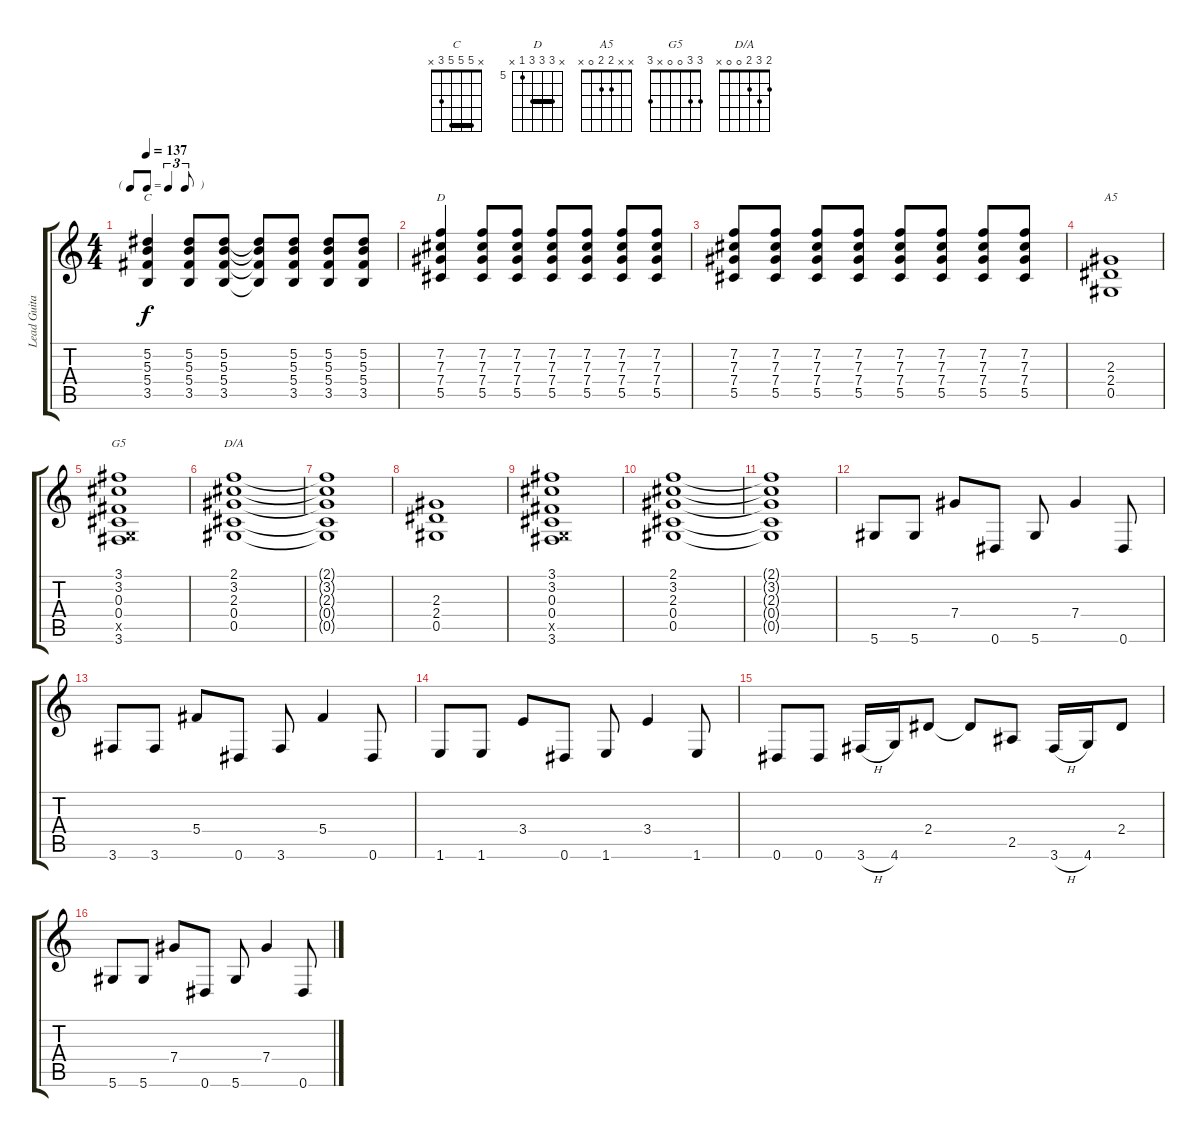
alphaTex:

\track ("Lead Guitar (Slash)" "Lead Guita") {instrument overdrivenguitar}
\staff {score tabs}
\tuning (Eb4 Bb3 Gb3 Db3 Ab2 Eb2) {hide}
\chord ("C" x 5 5 5 3 x) {barre 5}
\chord ("D" x 7 7 7 5 x) {firstfret 5 barre 7}
\chord ("A5" x x 2 2 0 x)
\chord ("G5" 3 3 0 0 x 3)
\chord ("D/A" 2 3 2 0 0 x)
\ts (4 4)
\tf triplet8th
\tempo 137
\clef g2
\ks c
(5.2 5.3 5.4 3.5).4{ch "C" dy f} (5.2 5.3 5.4 3.5).8 (5.2 5.3 5.4 3.5).8 (5.2{t} 5.3{t} 5.4{t} 3.5{t}).8 (5.2 5.3 5.4 3.5).8 (5.2 5.3 5.4 3.5).8 (5.2 5.3 5.4 3.5).8 |
(7.2 7.3 7.4 5.5).4{ch "D"} (7.2 7.3 7.4 5.5).8 (7.2 7.3 7.4 5.5).8 (7.2 7.3 7.4 5.5).8 (7.2 7.3 7.4 5.5).8 (7.2 7.3 7.4 5.5).8 (7.2 7.3 7.4 5.5).8 |
(7.2 7.3 7.4 5.5).8 (7.2 7.3 7.4 5.5).8 (7.2 7.3 7.4 5.5).8 (7.2 7.3 7.4 5.5).8 (7.2 7.3 7.4 5.5).8 (7.2 7.3 7.4 5.5).8 (7.2 7.3 7.4 5.5).8 (7.2 7.3 7.4 5.5).8 |
(2.3 2.4 0.5).1{ch "A5"} |
(3.1 3.2 0.3 0.4 -1.5{x} 3.6).1{ch "G5"} |
(2.1 3.2 2.3 0.4 0.5).1{ch "D/A"} |
(2.1{t} 3.2{t} 2.3{t} 0.4{t} 0.5{t}).1 |
(2.3 2.4 0.5).1 |
(3.1 3.2 0.3 0.4 -1.5{x} 3.6).1 |
(2.1 3.2 2.3 0.4 0.5).1 |
(2.1{t} 3.2{t} 2.3{t} 0.4{t} 0.5{t}).1 |
5.6.8 5.6.8 7.4.8 0.6.8 5.6.8 7.4.4 0.6.8 |
3.6.8 3.6.8 5.4.8 0.6.8 3.6.8 5.4.4 0.6.8 |
1.6.8 1.6.8 3.4.8 0.6.8 1.6.8 3.4.4 1.6.8 |
0.6.8 0.6.8 3.6{h}.16 4.6.16 2.4.8 2.4{t}.8 2.5.8 3.6{h}.16 4.6.16 2.4.8 |
5.6.8 5.6.8 7.4.8 0.6.8 5.6.8 7.4.4 0.6.8
